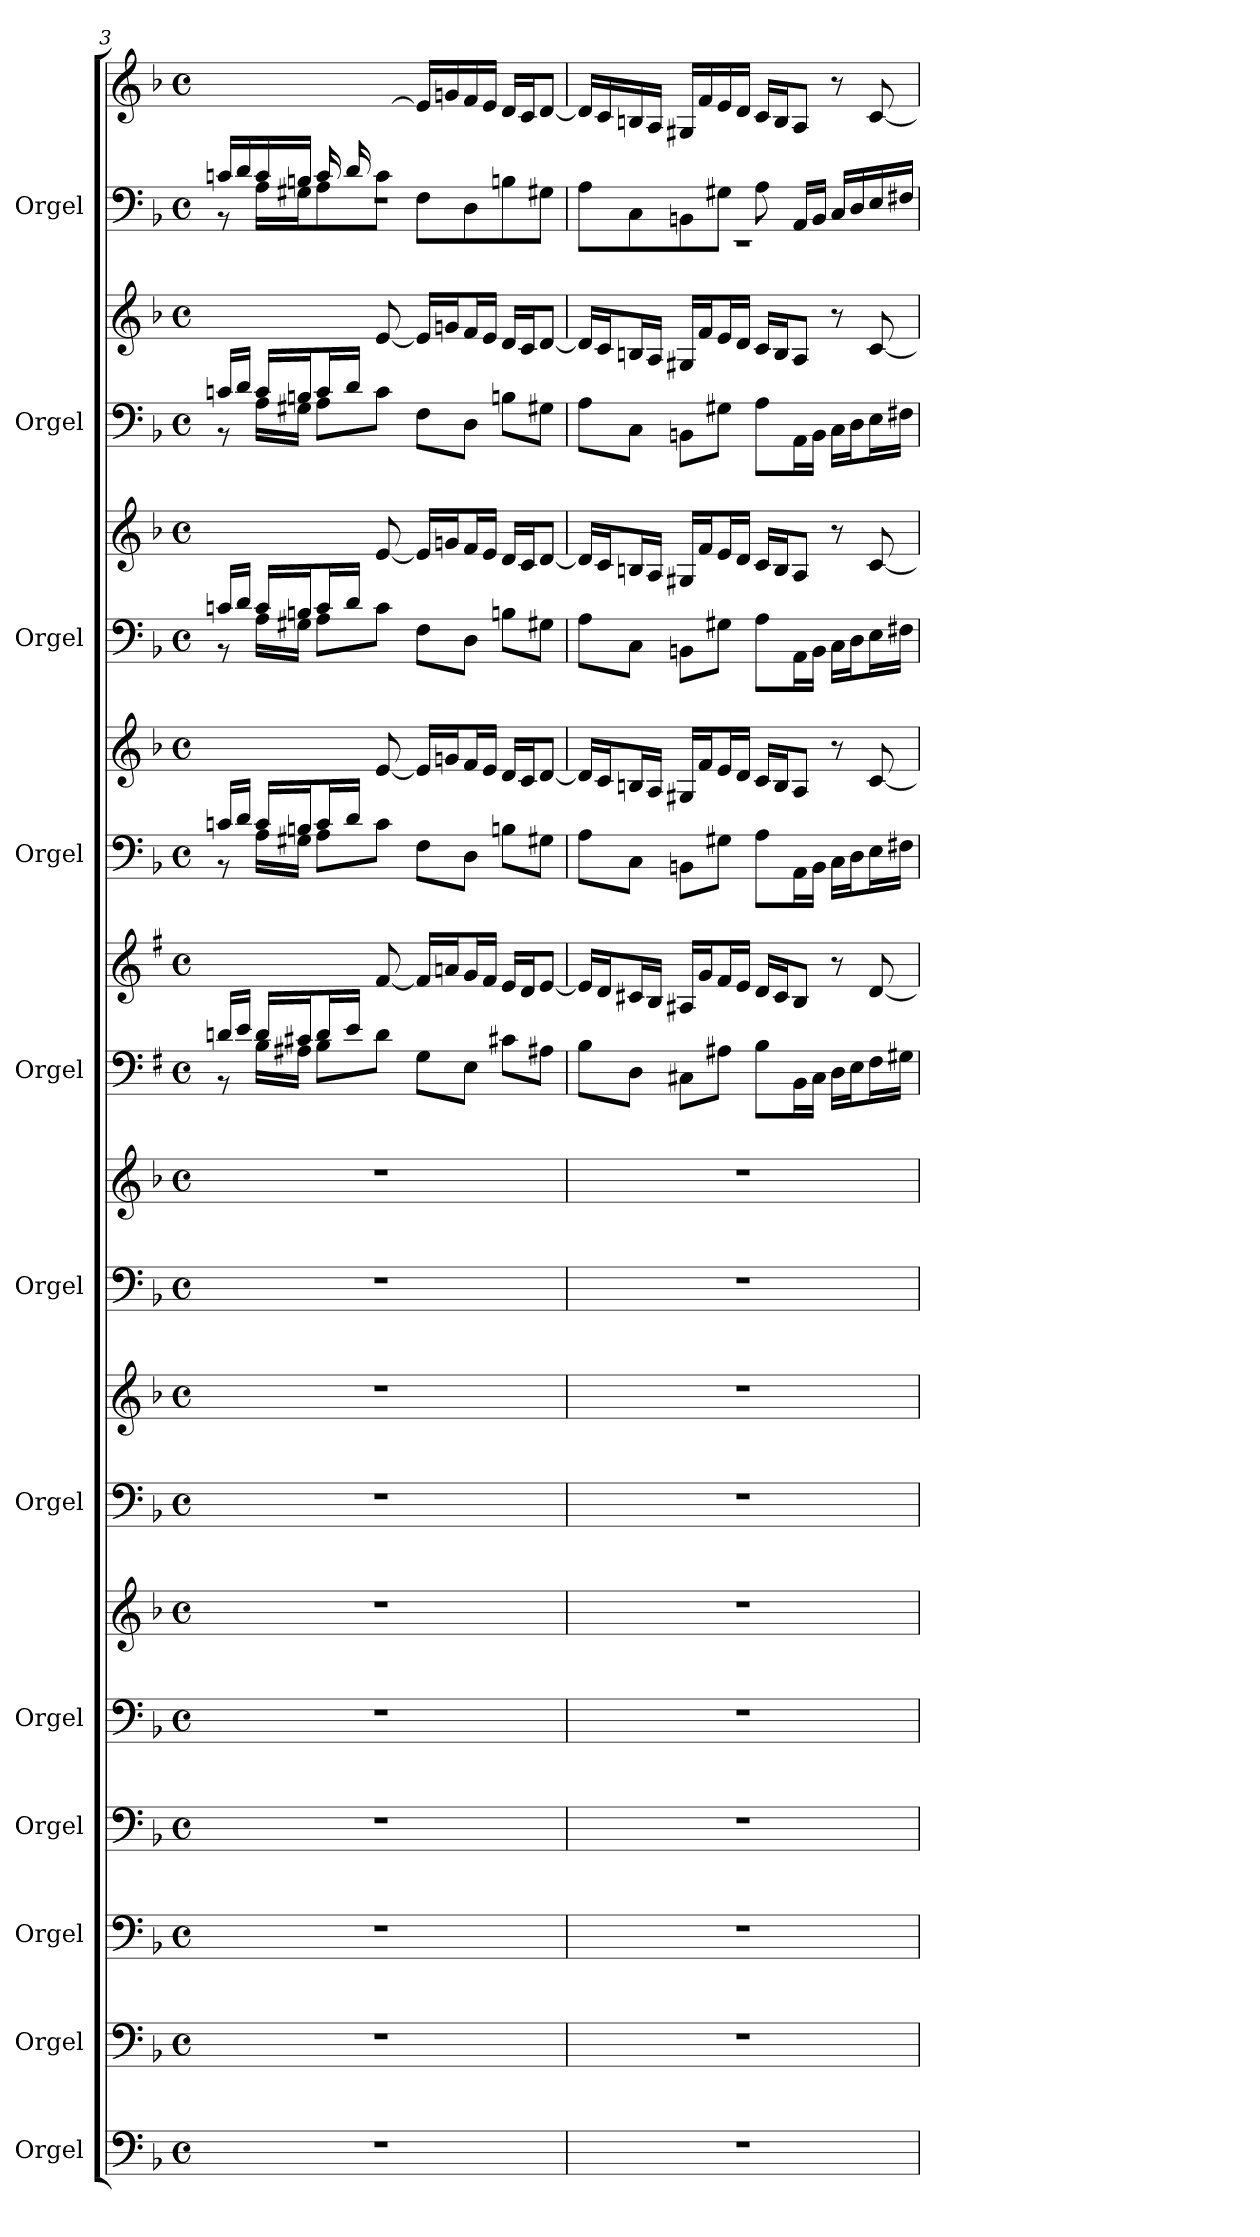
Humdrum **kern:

**kern	**kern	**kern	**kern	**kern	**kern	**kern	**kern	**kern	**kern	**kern	**kern	**kern	**kern	**kern	**kern	**kern	**kern	**kern	**kern
*part12	*part11	*part10	*part9	*part8	*part8	*part7	*part7	*part6	*part6	*part5	*part5	*part4	*part4	*part3	*part3	*part2	*part2	*part1	*part1
*staff20	*staff19	*staff18	*staff17	*staff16	*staff15	*staff14	*staff13	*staff12	*staff11	*staff10	*staff9	*staff8	*staff7	*staff6	*staff5	*staff4	*staff3	*staff2	*staff1
*I"Orgel	*I"Orgel	*I"Orgel	*I"Orgel	*I"Orgel	*	*I"Orgel	*	*I"Orgel	*	*I"Orgel	*	*I"Orgel	*	*I"Orgel	*	*I"Orgel	*	*I"Orgel	*
*clefF4	*clefF4	*clefF4	*clefF4	*clefF4	*clefG2	*clefF4	*clefG2	*clefF4	*clefG2	*clefF4	*clefG2	*clefF4	*clefG2	*clefF4	*clefG2	*clefF4	*clefG2	*clefF4	*clefG2
*	*	*	*	*	*	*	*	*	*	*ITrd1c2	*ITrd1c2	*	*	*	*	*	*	*	*
*k[b-]	*k[b-]	*k[b-]	*k[b-]	*k[b-]	*k[b-]	*k[b-]	*k[b-]	*k[b-]	*k[b-]	*k[b-]	*k[b-]	*k[b-]	*k[b-]	*k[b-]	*k[b-]	*k[b-]	*k[b-]	*k[b-]	*k[b-]
*M4/4	*M4/4	*M4/4	*M4/4	*M4/4	*M4/4	*M4/4	*M4/4	*M4/4	*M4/4	*M4/4	*M4/4	*M4/4	*M4/4	*M4/4	*M4/4	*M4/4	*M4/4	*M4/4	*M4/4
*met(c)	*met(c)	*met(c)	*met(c)	*met(c)	*met(c)	*met(c)	*met(c)	*met(c)	*met(c)	*met(c)	*met(c)	*met(c)	*met(c)	*met(c)	*met(c)	*met(c)	*met(c)	*met(c)	*met(c)
=3	=3	=3	=3	=3	=3	=3	=3	=3	=3	=3	=3	=3	=3	=3	=3	=3	=3	=3	=3
*	*	*	*	*	*	*	*	*	*	*^	*	*^	*	*^	*	*^	*	*^	*
*	*	*	*	*	*	*	*	*	*	*	*	*	*	*	*	*	*	*	*	*	*	*	*^	*
1r	1r	1r	1r	1r	1r	1r	1r	1r	1r	16cn/LL	8rBB	4.ryy	16cn/LL	8rBB	4.ryy	16cn/LL	8rBB	4.ryy	16cn/LL	8rBB	4.ryy	16cn/LL	8rBB	1r	4.ryy
.	.	.	.	.	.	.	.	.	.	16d/JJ	.	.	16d/JJ	.	.	16d/JJ	.	.	16d/JJ	.	.	16d/	.	.	.
.	.	.	.	.	.	.	.	.	.	16c/LL	16A\LL	.	16c/LL	16A\LL	.	16c/LL	16A\LL	.	16c/LL	16A\LL	.	16c/	16A\LL	.	.
.	.	.	.	.	.	.	.	.	.	16Bn/J	16G#X\JJ	.	16Bn/J	16G#X\JJ	.	16Bn/J	16G#X\JJ	.	16Bn/J	16G#X\JJ	.	16Bn/JJ	16G#X\J	.	.
.	.	.	.	.	.	.	.	.	.	16c/L	8A\L	.	16c/L	8A\L	.	16c/L	8A\L	.	16c/L	8A\L	.	16c/LL	8A\	.	.
.	.	.	.	.	.	.	.	.	.	16d/JJ	.	.	16d/JJ	.	.	16d/JJ	.	.	16d/JJ	.	.	16d/J	.	.	.
.	.	.	.	.	.	.	.	.	.	2ryy	8c\J	[8e/	2ryy	8c\J	[8e/	2ryy	8c\J	[8e/	2ryy	8c\J	[8e/	2ryy	8c\J	.	[8e\J
.	.	.	.	.	.	.	.	.	.	.	8F\L	16e/LL]	.	8F\L	16e/LL]	.	8F\L	16e/LL]	.	8F\L	16e/LL]	.	8F\L	.	16e/LL]
.	.	.	.	.	.	.	.	.	.	.	.	16gn/J	.	.	16gn/J	.	.	16gn/J	.	.	16gn/J	.	.	.	16gn/
.	.	.	.	.	.	.	.	.	.	.	8D\J	16f/L	.	8D\J	16f/L	.	8D\J	16f/L	.	8D\J	16f/L	.	8D\	.	16f/
.	.	.	.	.	.	.	.	.	.	.	.	16e/JJ	.	.	16e/JJ	.	.	16e/JJ	.	.	16e/JJ	.	.	.	16e/JJ
.	.	.	.	.	.	.	.	.	.	.	8Bn\L	16d/LL	.	8Bn\L	16d/LL	.	8Bn\L	16d/LL	.	8Bn\L	16d/LL	.	8Bn\	.	16d/LL
.	.	.	.	.	.	.	.	.	.	.	.	16c/J	.	.	16c/J	.	.	16c/J	.	.	16c/J	.	.	.	16c/J
.	.	.	.	.	.	.	.	.	.	8ryy	8G#X\J	[8d/J	8ryy	8G#X\J	[8d/J	8ryy	8G#X\J	[8d/J	8ryy	8G#X\J	[8d/J	8ryy	8G#X\J	.	[8d/J
*	*	*	*	*	*	*	*	*	*	*v	*v	*	*v	*v	*	*v	*v	*	*v	*v	*	*	*v	*v	*
=4	=4	=4	=4	=4	=4	=4	=4	=4	=4	=4	=4	=4	=4	=4	=4	=4	=4	=4	=4	=4
1r	1r	1r	1r	1r	1r	1r	1r	1r	1r	8A\L	16d/LL]	8A\L	16d/LL]	8A\L	16d/LL]	8A\L	16d/LL]	8A\L	1r	16d/LL]
.	.	.	.	.	.	.	.	.	.	.	16c/J	.	16c/J	.	16c/J	.	16c/J	.	.	16c/
.	.	.	.	.	.	.	.	.	.	8C\J	16Bn/L	8C\J	16Bn/L	8C\J	16Bn/L	8C\J	16Bn/L	8C\	.	16Bn/
.	.	.	.	.	.	.	.	.	.	.	16A/JJ	.	16A/JJ	.	16A/JJ	.	16A/JJ	.	.	16A/JJ
.	.	.	.	.	.	.	.	.	.	8BBn\L	16G#X/LL	8BBn\L	16G#X/LL	8BBn\L	16G#X/LL	8BBn\L	16G#X/LL	8BBn\	.	16G#X/LL
.	.	.	.	.	.	.	.	.	.	.	16f/J	.	16f/J	.	16f/J	.	16f/J	.	.	16f/
.	.	.	.	.	.	.	.	.	.	8G#X\J	16e/L	8G#X\J	16e/L	8G#X\J	16e/L	8G#X\J	16e/L	8G#X\J	.	16e/
.	.	.	.	.	.	.	.	.	.	.	16d/JJ	.	16d/JJ	.	16d/JJ	.	16d/JJ	.	.	16d/JJ
.	.	.	.	.	.	.	.	.	.	8A\L	16c/LL	8A\L	16c/LL	8A\L	16c/LL	8A\L	16c/LL	8A\	.	16c/LL
.	.	.	.	.	.	.	.	.	.	.	16B/J	.	16B/J	.	16B/J	.	16B/J	.	.	16B/J
.	.	.	.	.	.	.	.	.	.	16AA\L	8A/J	16AA\L	8A/J	16AA\L	8A/J	16AA\L	8A/J	16AA/LL	.	8A/J
.	.	.	.	.	.	.	.	.	.	16BB\JJ	.	16BB\JJ	.	16BB\JJ	.	16BB\JJ	.	16BB/JJ	.	.
.	.	.	.	.	.	.	.	.	.	16C\LL	8r	16C\LL	8r	16C\LL	8r	16C\LL	8r	16C/LL	.	8r
.	.	.	.	.	.	.	.	.	.	16D\J	.	16D\J	.	16D\J	.	16D\J	.	16D/	.	.
.	.	.	.	.	.	.	.	.	.	16E\L	[8c/	16E\L	[8c/	16E\L	[8c/	16E\L	[8c/	16E/	.	[8c/
.	.	.	.	.	.	.	.	.	.	16F#X\JJ	.	16F#X\JJ	.	16F#X\JJ	.	16F#X\JJ	.	16F#X/JJ	.	.
*	*	*	*	*	*	*	*	*	*	*	*	*	*	*	*	*	*	*v	*v	*
=	=	=	=	=	=	=	=	=	=	=	=	=	=	=	=	=	=	=	=
*-	*-	*-	*-	*-	*-	*-	*-	*-	*-	*-	*-	*-	*-	*-	*-	*-	*-	*-	*-
